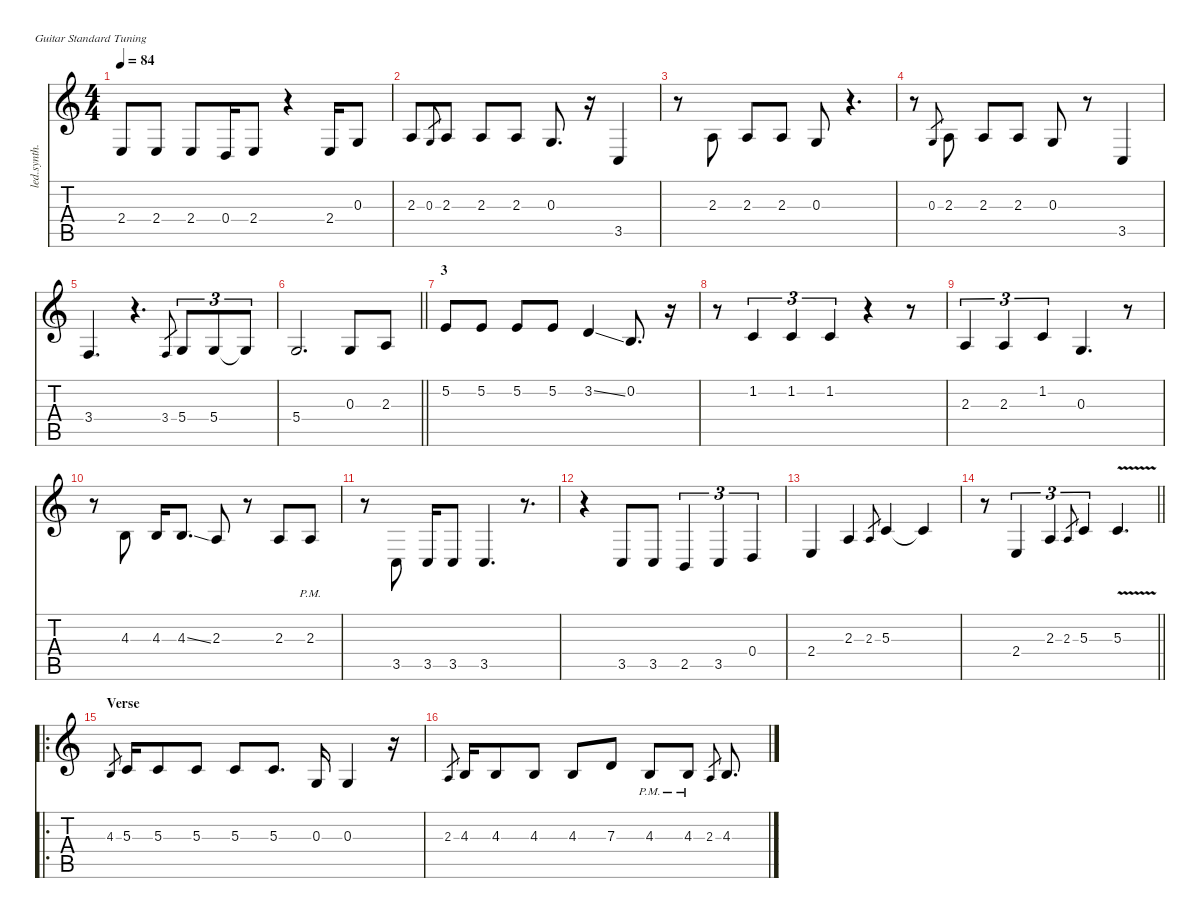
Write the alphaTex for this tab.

\defaultSystemsLayout 4
\hideDynamics
\bracketExtendMode nobrackets
\otherSystemsTrackNameOrientation horizontal
\track ("Voice normal ( without capo)" "led.synth.") {instrument lead6voice}
\staff {score tabs}
\tuning (E4 B3 G3 D3 A2 E2)
\ts (4 4)
\tempo 84
\clef g2
\ks c
2.4.8{dy f beam Up} 2.4.8{beam Up} 2.4.8{beam Up} 0.4.16{beam Up} 2.4.8{beam Up} r.4{beam Up} 2.4.16{beam Up} 0.3.8{beam Up} |
2.3.8{beam Up} 0.3.8{gr dy mf beam Up} 2.3.8{dy f beam Up} 2.3.8{beam Up} 2.3.8{beam Up} 0.3.8{d beam Up} r.16{beam Up} 3.5.4{beam Up} |
r.8{beam Down} 2.3.8{beam Up} 2.3.8{beam Up} 2.3.8{beam Up} 0.3.8{beam Up} r.4{d beam Up} |
r.8{beam Down} 0.3.8{gr dy mf beam Up} 2.3.8{dy f beam Up} 2.3.8{beam Up} 2.3.8{beam Up} 0.3.8{beam Up} r.8{beam Up} 3.5.4{beam Up} |
3.4.4{d beam Up} r.4{d beam Up} 3.4.8{gr dy mf beam Up} 5.4.8{tu (3 2) dy f beam Up} 5.4.8{tu (3 2) beam Up} 5.4{t}.8{tu (3 2) beam Up} |
\barLineRight lightlight
5.4.2{d beam Up} 0.3.8{beam Up} 2.3.8{beam Up} |
\section ("" "3")
5.2.8{beam Up} 5.2.8{beam Up} 5.2.8{beam Up} 5.2.8{beam Up} 3.2{ss}.4{beam Up} 0.2.8{d beam Up} r.16{beam Up} |
r.8{beam Down} 1.2.4{tu (3 2) beam Up} 1.2.4{tu (3 2) beam Up} 1.2.4{tu (3 2) beam Up} r.4{beam Up} r.8{beam Up} |
2.3.4{tu (3 2) beam Up} 2.3.4{tu (3 2) beam Up} 1.2.4{tu (3 2) beam Up} 0.3.4{d beam Up} r.8{beam Up} |
r.8{beam Down} 4.3.8{beam Up} 4.3.16{beam Up} 4.3{ss}.8{d beam Up} 2.3.8{beam Up} r.8{beam Up} 2.3.8{beam Up} 2.3{pm}.8{beam Up} |
r.8{beam Down} 3.5.8{beam Up} 3.5.16{beam Up} 3.5.8{beam Up} 3.5.4{d beam Up} r.8{d beam Up} |
r.4{beam Down} 3.5.8{beam Up} 3.5.8{beam Up} 2.5.4{tu (3 2) beam Up} 3.5.4{tu (3 2) beam Up} 0.4.4{tu (3 2) beam Up} |
2.4.4{beam Up} 2.3.4{beam Up} 2.3.8{gr dy mf beam Up} 5.3.4{dy f beam Up} 5.3{t}.4{beam Up} |
\barLineRight lightlight
r.8{beam Down} 2.4.4{tu (3 2) beam Up} 2.3.4{tu (3 2) beam Up} 2.3.8{gr dy mf beam Up} 5.3.4{tu (3 2) dy f beam Up} 5.3{v}.4{d beam Up} |
\ro
\section ("" "Verse")
4.3.8{gr dy mf beam Up} 5.3.16{dy f beam Up} 5.3.8{beam Up} 5.3.8{beam Up} 5.3.8{beam Up} 5.3.8{d beam Up} 0.3.16{beam Up} 0.3.4{beam Up} r.16{beam Up} |
2.3.8{gr dy mf beam Up} 4.3.16{dy f beam Up} 4.3.8{beam Up} 4.3.8{beam Up} 4.3.8{beam Up} 7.3.8{beam Up} 4.3{pm}.8{beam Up} 4.3{pm}.8{beam Up} 2.3.8{gr dy mf beam Up} 4.3.8{d dy f beam Up}
